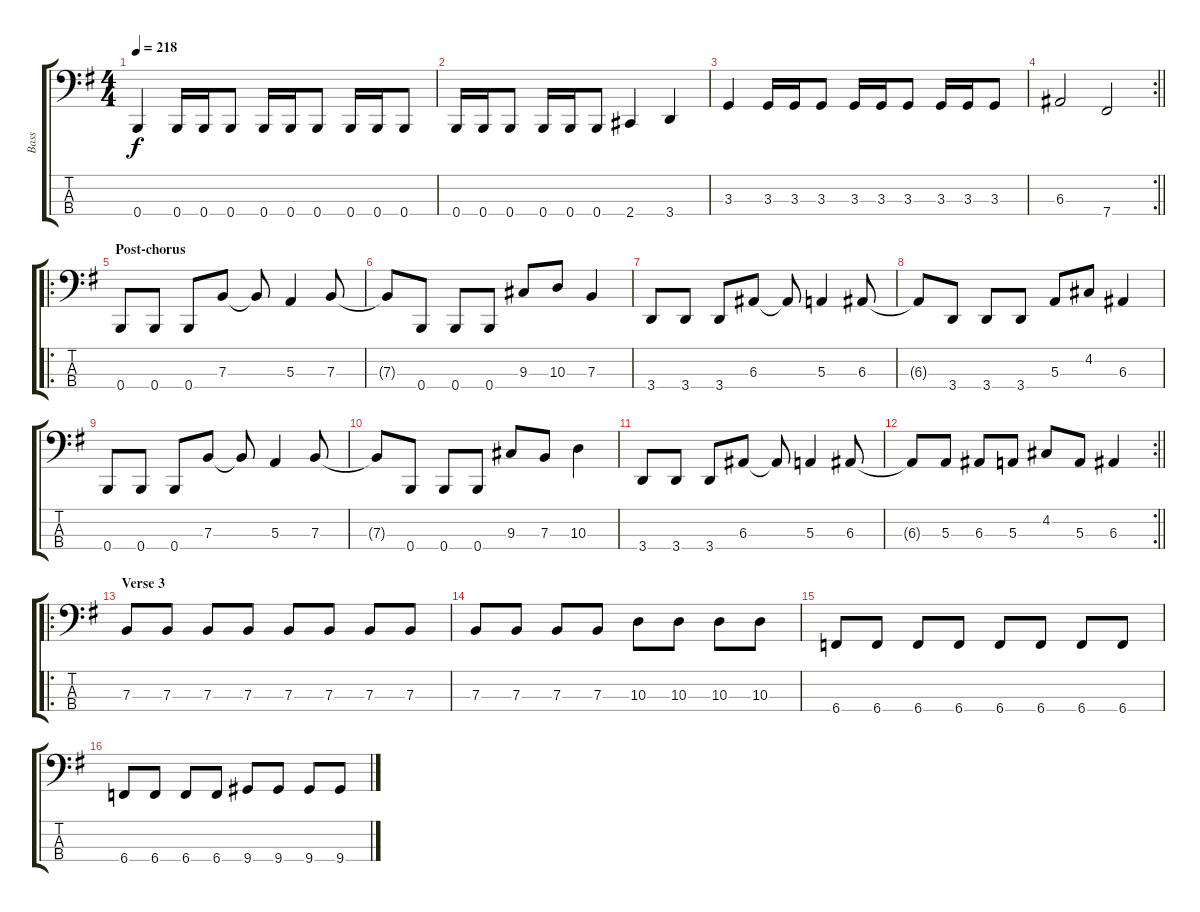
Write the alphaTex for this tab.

\track ("Bass" "Bass") {instrument electricbassfinger}
\staff {score tabs}
\tuning (D2 A1 E1 B0) {hide}
\ts (4 4)
\tempo 218
\clef f4
\ks eminor
0.4.4{dy f} 0.4.16 0.4.16 0.4.8 0.4.16 0.4.16 0.4.8 0.4.16 0.4.16 0.4.8 |
0.4.16 0.4.16 0.4.8 0.4.16 0.4.16 0.4.8 2.4.4 3.4.4 |
3.3.4 3.3.16 3.3.16 3.3.8 3.3.16 3.3.16 3.3.8 3.3.16 3.3.16 3.3.8 |
\rc 2
\barLineRight lightlight
6.3.2 7.4.2 |
\ro
\section ("" "Post-chorus")
0.4.8 0.4.8 0.4.8 7.3.8 7.3{t}.8 5.3.4 7.3.8 |
7.3{t}.8 0.4.8 0.4.8 0.4.8 9.3.8 10.3.8 7.3.4 |
3.4.8 3.4.8 3.4.8 6.3.8 6.3{t}.8 5.3.4 6.3.8 |
6.3{t}.8 3.4.8 3.4.8 3.4.8 5.3.8 4.2.8 6.3.4 |
0.4.8 0.4.8 0.4.8 7.3.8 7.3{t}.8 5.3.4 7.3.8 |
7.3{t}.8 0.4.8 0.4.8 0.4.8 9.3.8 7.3.8 10.3.4 |
3.4.8 3.4.8 3.4.8 6.3.8 6.3{t}.8 5.3.4 6.3.8 |
\rc 2
\barLineRight lightlight
6.3{t}.8 5.3.8 6.3.8 5.3.8 4.2.8 5.3.8 6.3.4 |
\ro
\section ("" "Verse 3")
7.3.8 7.3.8 7.3.8 7.3.8 7.3.8 7.3.8 7.3.8 7.3.8 |
7.3.8 7.3.8 7.3.8 7.3.8 10.3.8 10.3.8 10.3.8 10.3.8 |
6.4.8 6.4.8 6.4.8 6.4.8 6.4.8 6.4.8 6.4.8 6.4.8 |
6.4.8 6.4.8 6.4.8 6.4.8 9.4.8 9.4.8 9.4.8 9.4.8
